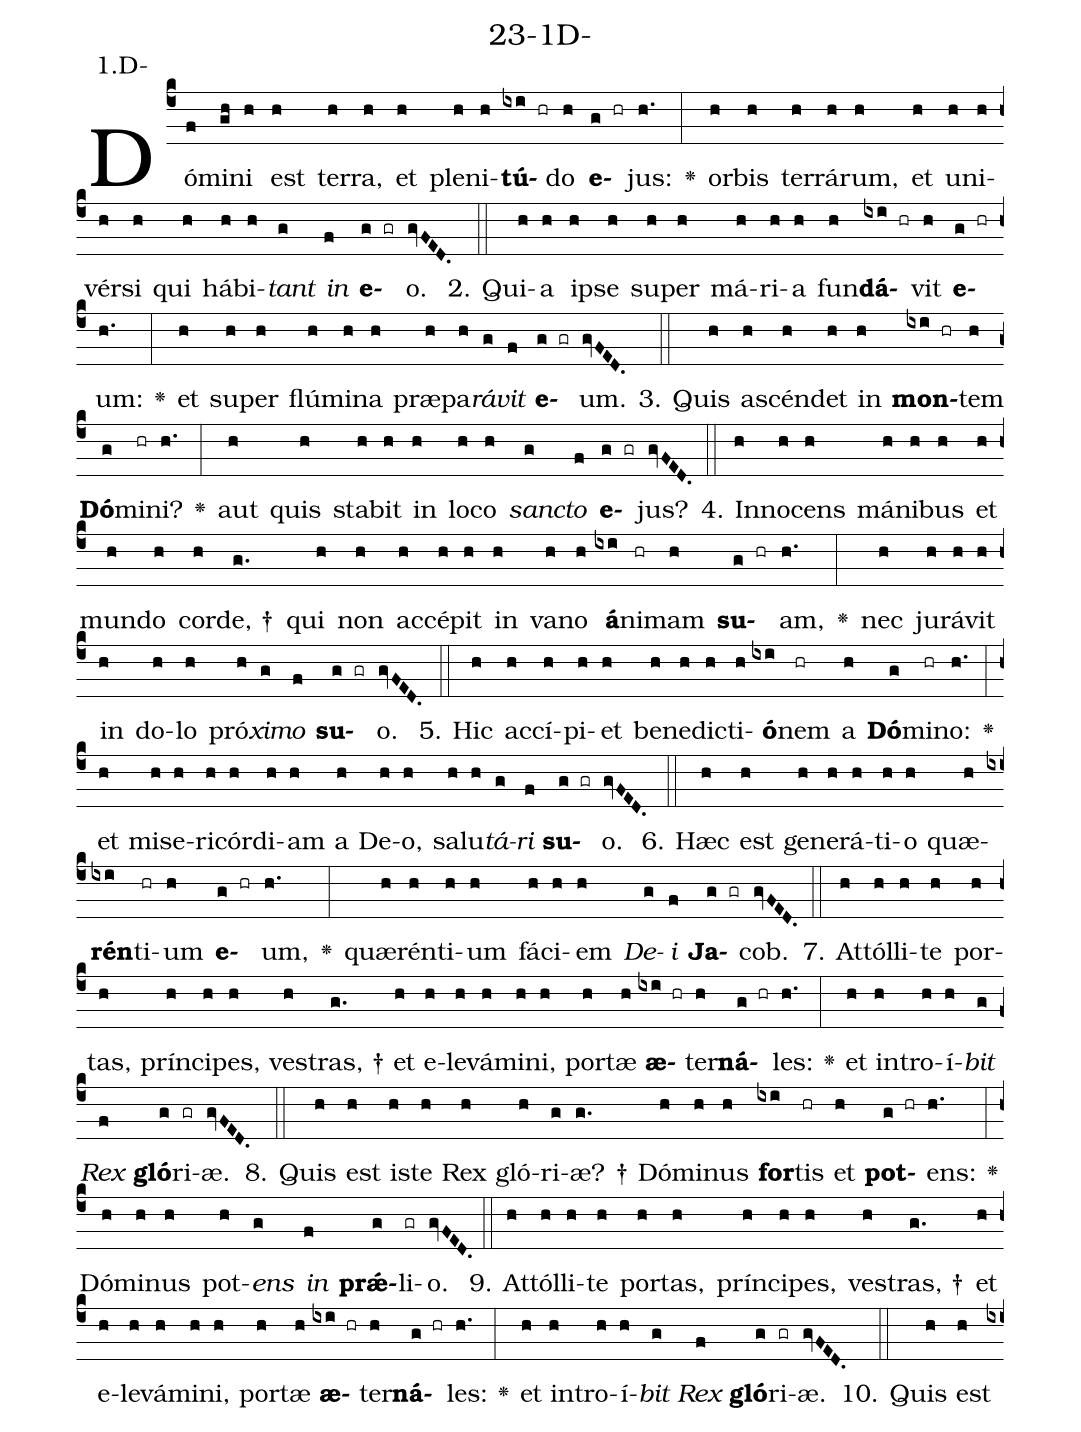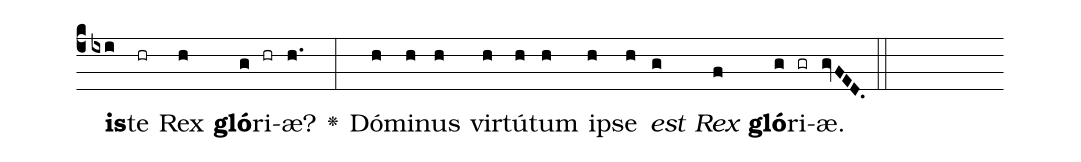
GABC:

name: 23-1D-;
annotation: 1.D-;
%%
(c4)Dó(f)mi(gh)ni(h) est(h) ter(h)ra,(h) et(h) ple(h)ni(h)<b>tú</b>(ixi hr)do(h) <b>e</b>(g hr)jus:(h.) <v>\greheightstar</v>(:) or(h)bis(h) ter(h)rá(h)rum,(h) et(h) u(h)ni(h)vér(h)si(h) qui(h) há(h)bi(h)<i>tant</i>(g) <i>in</i>(f) <b>e</b>(g gr)o.(gvFED.) (::)
2. Qui(h)a(h) ip(h)se(h) su(h)per(h) má(h)ri(h)a(h) fun(h)<b>dá</b>(ixi hr)vit(h) <b>e</b>(g hr)um:(h.) <v>\greheightstar</v>(:) et(h) su(h)per(h) flú(h)mi(h)na(h) præ(h)pa(h)<i>rá</i>(g)<i>vit</i>(f) <b>e</b>(g gr)um.(gvFED.) (::)
3. Quis(h) a(h)scén(h)det(h) in(h) <b>mon</b>(ixi hr)tem(h) <b>Dó</b>(g)mi(hr)ni?(h.) <v>\greheightstar</v>(:) aut(h) quis(h) sta(h)bit(h) in(h) lo(h)co(h) <i>sanc</i>(g)<i>to</i>(f) <b>e</b>(g gr)jus?(gvFED.) (::)
4. In(h)no(h)cens(h) má(h)ni(h)bus(h) et(h) mun(h)do(h) cor(h)de, †(g.) qui(h) non(h) ac(h)cé(h)pit(h) in(h) va(h)no(h) <b>á</b>(ixi)ni(hr)mam(h) <b>su</b>(g hr)am,(h.) <v>\greheightstar</v>(:) nec(h) ju(h)rá(h)vit(h) in(h) do(h)lo(h) pró(h)<i>xi</i>(g)<i>mo</i>(f) <b>su</b>(g gr)o.(gvFED.) (::)
5. Hic(h) ac(h)cí(h)pi(h)et(h) be(h)ne(h)dic(h)ti(h)<b>ó</b>(ixi)nem(hr) a(h) <b>Dó</b>(g)mi(hr)no:(h.) <v>\greheightstar</v>(:) et(h) mi(h)se(h)ri(h)cór(h)di(h)am(h) a(h) De(h)o,(h) sa(h)lu(h)<i>tá</i>(g)<i>ri</i>(f) <b>su</b>(g gr)o.(gvFED.) (::)
6. Hæc(h) est(h) ge(h)ne(h)rá(h)ti(h)o(h) quæ(h)<b>rén</b>(ixi)ti(hr)um(h) <b>e</b>(g hr)um,(h.) <v>\greheightstar</v>(:) quæ(h)rén(h)ti(h)um(h) fá(h)ci(h)em(h) <i>De</i>(g)<i>i</i>(f) <b>Ja</b>(g gr)cob.(gvFED.) (::)
7. At(h)tól(h)li(h)te(h) por(h)tas,(h) prín(h)ci(h)pes,(h) ves(h)tras, †(g.) et(h) e(h)le(h)vá(h)mi(h)ni,(h) por(h)tæ(h) <b>æ</b>(ixi hr)ter(h)<b>ná</b>(g hr)les:(h.) <v>\greheightstar</v>(:) et(h) in(h)tro(h)í(h)<i>bit</i>(g) <i>Rex</i>(f) <b>gló</b>(g)ri(gr)æ.(gvFED.) (::)
8. Quis(h) est(h) is(h)te(h) Rex(h) gló(h)ri(g)æ? †(g.) Dó(h)mi(h)nus(h) <b>for</b>(ixi)tis(hr) et(h) <b>pot</b>(g hr)ens:(h.) <v>\greheightstar</v>(:) Dó(h)mi(h)nus(h) pot(h)<i>ens</i>(g) <i>in</i>(f) <b>prǽ</b>(g)li(gr)o.(gvFED.) (::)
9. At(h)tól(h)li(h)te(h) por(h)tas,(h) prín(h)ci(h)pes,(h) ves(h)tras, †(g.) et(h) e(h)le(h)vá(h)mi(h)ni,(h) por(h)tæ(h) <b>æ</b>(ixi hr)ter(h)<b>ná</b>(g hr)les:(h.) <v>\greheightstar</v>(:) et(h) in(h)tro(h)í(h)<i>bit</i>(g) <i>Rex</i>(f) <b>gló</b>(g)ri(gr)æ.(gvFED.) (::)
10. Quis(h) est(h) <b>is</b>(ixi)te(hr) Rex(h) <b>gló</b>(g)ri(hr)æ?(h.) <v>\greheightstar</v>(:) Dó(h)mi(h)nus(h) vir(h)tú(h)tum(h) ip(h)se(h) <i>est</i>(g) <i>Rex</i>(f) <b>gló</b>(g)ri(gr)æ.(gvFED.) (::)
